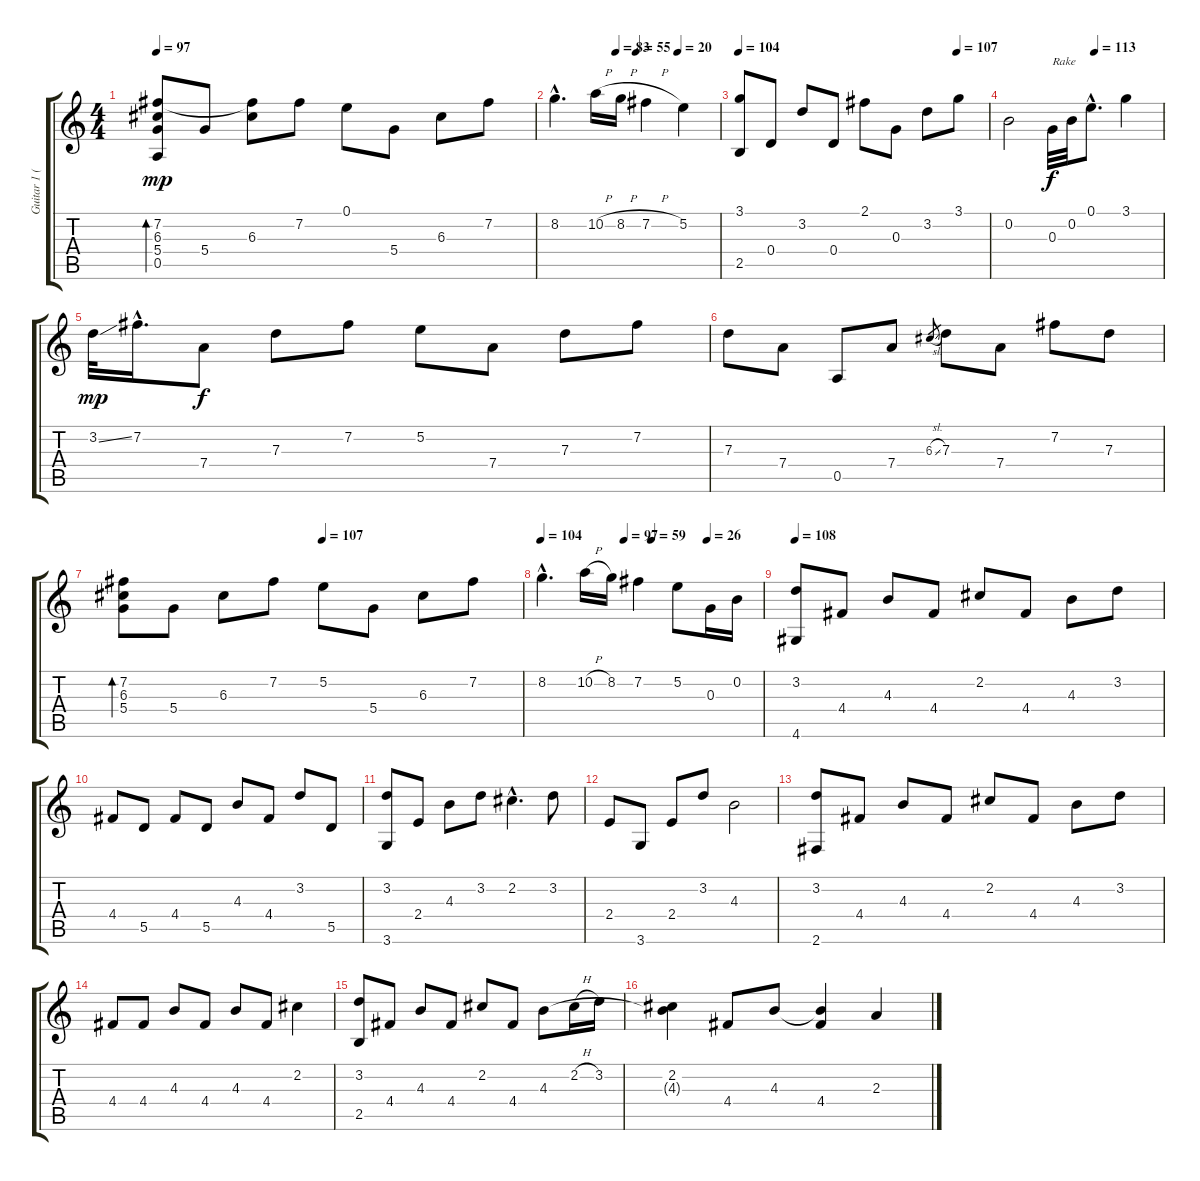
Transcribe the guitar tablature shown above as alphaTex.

\track ("Guitar 1 (Melody)" "Guitar 1 (") {instrument acousticguitarnylon}
\staff {score tabs}
\tuning (E4 B3 G3 D3 A2 E2) {hide}
\ts (4 4)
\tempo 97
\clef g2
\ks c
(7.2 6.3 5.4 0.5).8{bd 480 dy mp} 5.4.8 (7.2{t} 6.3).8 7.2.8 0.1.8 5.4.8 6.3.8 7.2.8 |
\tempo (83 0.375)
\tempo (55 0.5)
\tempo (20 0.75)
8.2{hac}.4{d} 10.2{h}.16 8.2{h}.16 7.2{h}.4 5.2.4 |
\tempo 104
\tempo (107 0.875)
(3.1 2.5).8 0.4.8 3.2.8 0.4.8 2.1.8 0.3.8 3.2.8 3.1.8 |
\tempo (113 0.5625)
0.2.2 0.3.32{txt "Rake" dy f} 0.2.32 0.1{hac}.8{d} 3.1.4 |
3.2{ss}.32{dy mp} 7.2{hac}.16{d} 7.4.8{dy f} 7.3.8 7.2.8 5.2.8 7.4.8 7.3.8 7.2.8 |
7.3.8 7.4.8 0.5.8 7.4.8 6.3{sl}.8{gr} 7.3.8 7.4.8 7.2.8 7.3.8 |
\tempo (107 0.5)
(7.2 6.3 5.4).8{bd 240} 5.4.8 6.3.8 7.2.8 5.2.8 5.4.8 6.3.8 7.2.8 |
\tempo 104
\tempo (97 0.375)
\tempo (59 0.5)
\tempo (26 0.75)
8.2{hac}.4{d} 10.2{h}.16 8.2.16 7.2.4 5.2.8 0.3.16 0.2.16 |
\tempo 108
(3.2 4.6).8 4.4.8 4.3.8 4.4.8 2.2.8 4.4.8 4.3.8 3.2.8 |
4.4.8 5.5.8 4.4.8 5.5.8 4.3.8 4.4.8 3.2.8 5.5.8 |
(3.2 3.6).8 2.4.8 4.3.8 3.2.8 2.2{hac}.4{d} 3.2.8 |
2.4.8 3.6.8 2.4.8 3.2.8 4.3.2 |
(3.2 2.6).8 4.4.8 4.3.8 4.4.8 2.2.8 4.4.8 4.3.8 3.2.8 |
4.4.8 4.4.8 4.3.8 4.4.8 4.3.8 4.4.8 2.2.4 |
(3.2 2.5).8 4.4.8 4.3.8 4.4.8 2.2.8 4.4.8 4.3.8 2.2{h}.16 3.2.16 |
(2.2 4.3{t}).4 4.4.8 4.3.8 (4.3{t} 4.4).4 2.3{ss}.4
